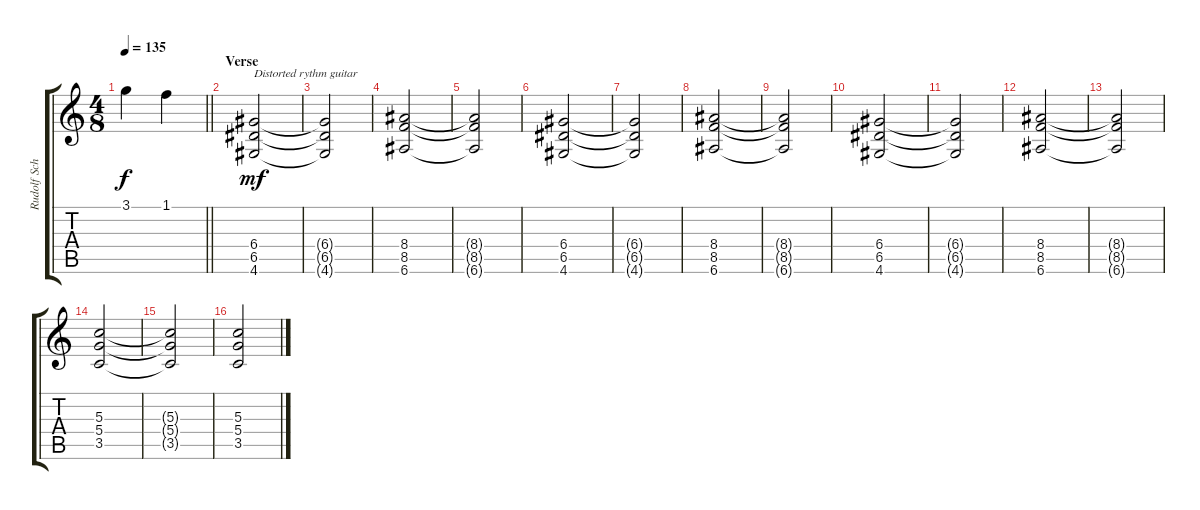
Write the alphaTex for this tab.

\track ("Rudolf Schenker" "Rudolf Sch") {instrument overdrivenguitar}
\staff {score tabs}
\tuning (E4 B3 G3 D3 A2 E2) {hide}
\ts (4 8)
\tempo 135
\clef g2
\barLineRight lightlight
\ks c
3.1{t}.4{dy f} 1.1.4 |
\section ("" "Verse")
(6.4 6.5 4.6).2{txt "Distorted rythm guitar" dy mf volume 12 instrument distortionguitar} |
(6.4{t} 6.5{t} 4.6{t}).2 |
(8.4 8.5 6.6).2 |
(8.4{t} 8.5{t} 6.6{t}).2 |
(6.4 6.5 4.6).2 |
(6.4{t} 6.5{t} 4.6{t}).2 |
(8.4 8.5 6.6).2 |
(8.4{t} 8.5{t} 6.6{t}).2 |
(6.4 6.5 4.6).2 |
(6.4{t} 6.5{t} 4.6{t}).2 |
(8.4 8.5 6.6).2 |
(8.4{t} 8.5{t} 6.6{t}).2 |
(5.3 5.4 3.5).2 |
(5.3{t} 5.4{t} 3.5{t}).2 |
(5.3 5.4 3.5).2
